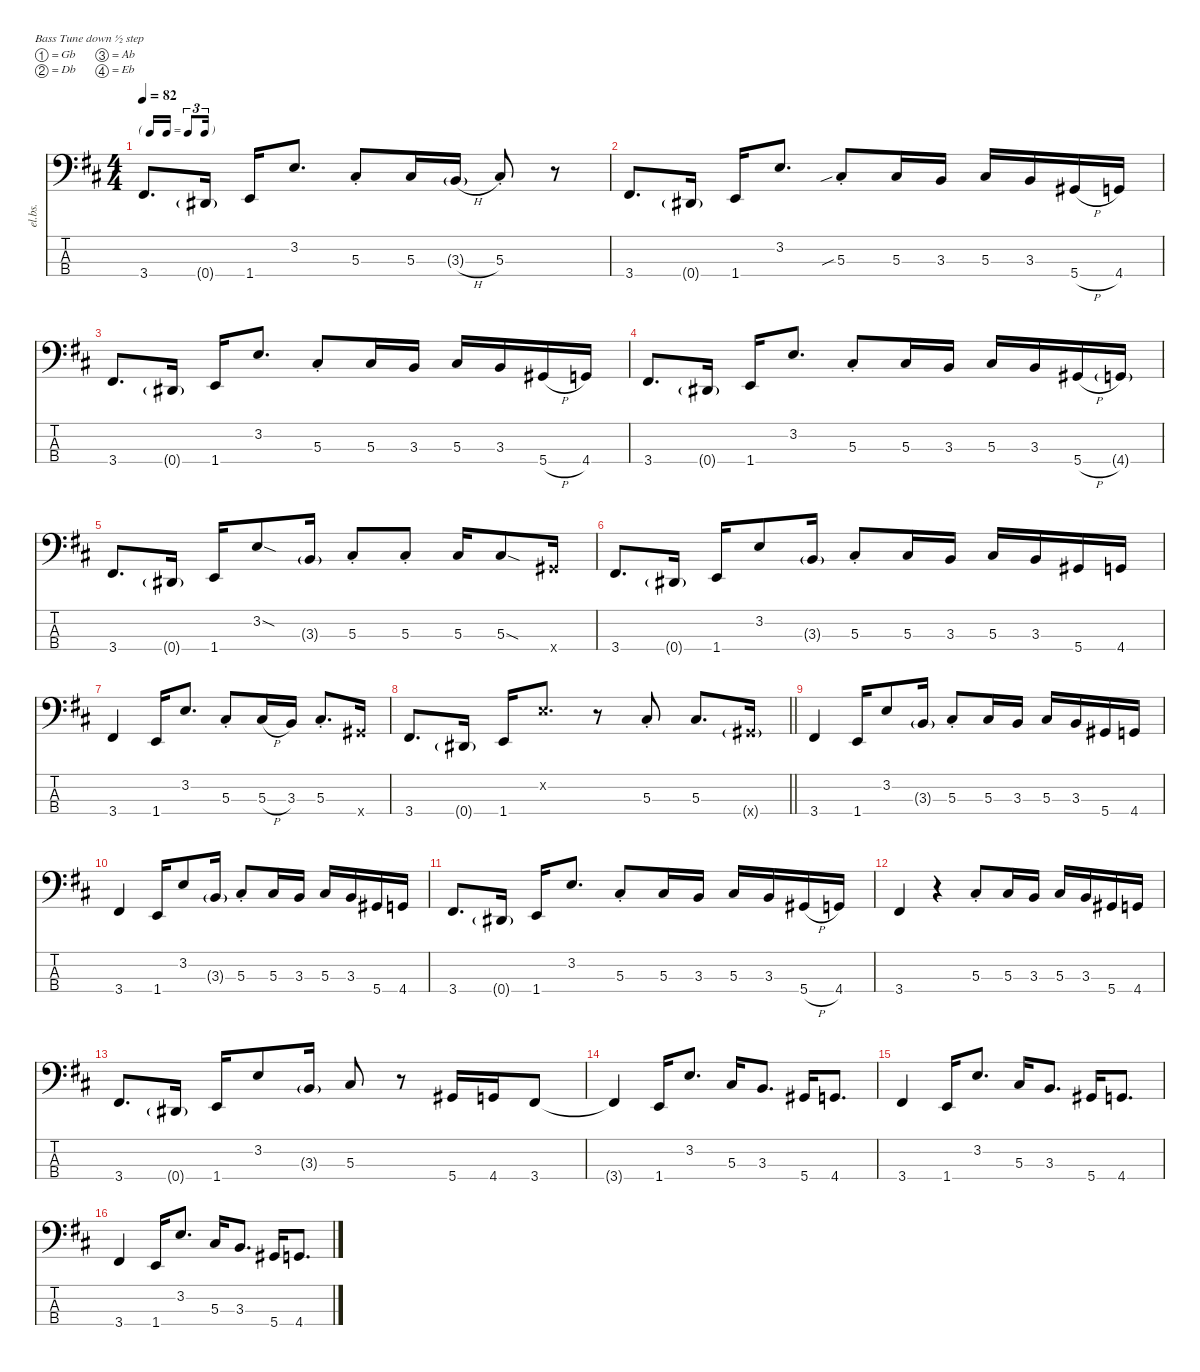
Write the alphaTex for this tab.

\defaultSystemsLayout 4
\hideDynamics
\bracketExtendMode nobrackets
\otherSystemsTrackNameOrientation horizontal
\track ("Billy" "el.bs.") {instrument electricbassfinger}
\staff {score tabs}
\tuning (Gb2 Db2 Ab1 Eb1)
\ts (4 4)
\tf triplet16th
\tempo 82
\clef f4
\ks d
3.4{acc #}.8{d dy mp beam Up} 0.4{g acc #}.16{dy mf beam Up} 1.4{acc forcenatural}.16{dy mp beam Up} 3.2{acc forcenatural}.8{d beam Up} 5.3{st acc #}.8{beam Up} 5.3{acc #}.16{beam Up} 3.3{h g acc forcenatural}.16{dy mf beam Up} 5.3{st acc #}.8{dy mp beam Up} r.8{beam Up} |
3.4{acc #}.8{d beam Up} 0.4{g acc #}.16{dy mf beam Up} 1.4{acc forcenatural}.16{dy mp beam Up} 3.2{acc forcenatural}.8{d beam Up} 5.3{sib st acc #}.8{beam Up} 5.3{acc #}.16{beam Up} 3.3{acc forcenatural}.16{beam Up} 5.3{acc #}.16{dy p beam Up} 3.3{acc forcenatural}.16{beam Up} 5.4{h acc #}.16{beam Up} 4.4{acc forcenatural}.16{beam Up} |
3.4{acc #}.8{d beam Up} 0.4{g acc #}.16{dy mp beam Up} 1.4{acc forcenatural}.16{dy p beam Up} 3.2{acc forcenatural}.8{d beam Up} 5.3{st acc #}.8{beam Up} 5.3{acc #}.16{beam Up} 3.3{acc forcenatural}.16{beam Up} 5.3{acc #}.16{beam Up} 3.3{acc forcenatural}.16{beam Up} 5.4{h acc #}.16{beam Up} 4.4{acc forcenatural}.16{beam Up} |
3.4{acc #}.8{d beam Up} 0.4{g acc #}.16{dy mp beam Up} 1.4{acc forcenatural}.16{dy p beam Up} 3.2{acc forcenatural}.8{d beam Up} 5.3{st acc #}.8{beam Up} 5.3{acc #}.16{beam Up} 3.3{acc forcenatural}.16{beam Up} 5.3{acc #}.16{beam Up} 3.3{acc forcenatural}.16{beam Up} 5.4{h acc #}.16{beam Up} 4.4{g acc forcenatural}.16{dy pp beam Up} |
3.4{acc #}.8{d dy mp beam Up} 0.4{g acc #}.16{dy mf beam Up} 1.4{acc forcenatural}.16{dy mp beam Up} 3.2{sod acc forcenatural}.8{beam Up} 3.3{g acc forcenatural}.16{dy pp beam Up} 5.3{st acc #}.8{dy mp beam Up} 5.3{st acc #}.8{beam Up} 5.3{acc #}.16{dy p beam Up} 5.3{sod acc #}.8{beam Up} 5.4{x acc #}.16{beam Up} |
3.4{acc #}.8{d beam Up} 0.4{g acc #}.16{dy mp beam Up} 1.4{acc forcenatural}.16{dy p beam Up} 3.2{acc forcenatural}.8{beam Up} 3.3{g acc forcenatural}.16{dy mp beam Up} 5.3{st acc #}.8{dy p beam Up} 5.3{acc #}.16{beam Up} 3.3{acc forcenatural}.16{beam Up} 5.3{acc #}.16{beam Up} 3.3{acc forcenatural}.16{beam Up} 5.4{acc #}.16{beam Up} 4.4{acc forcenatural}.16{beam Up} |
3.4{acc #}.4{beam Up} 1.4{acc forcenatural}.16{beam Up} 3.2{acc forcenatural}.8{d beam Up} 5.3{st acc #}.8{beam Up} 5.3{h acc #}.16{beam Up} 3.3{acc forcenatural}.16{beam Up} 5.3{st acc #}.8{d beam Up} 5.4{x acc #}.16{beam Up} |
\barLineRight lightlight
3.4{acc #}.8{d beam Up} 0.4{g acc #}.16{dy pp beam Up} 1.4{acc forcenatural}.16{dy p beam Up} 3.2{x acc forcenatural}.8{d beam Up} r.8{beam Up} 5.3{st acc #}.8{beam Up} 5.3{acc #}.8{d beam Up} 5.4{g x acc #}.16{dy pp beam Up} |
3.4{acc #}.4{dy p beam Up} 1.4{acc forcenatural}.16{beam Up} 3.2{acc forcenatural}.8{beam Up} 3.3{g acc forcenatural}.16{dy mp beam Up} 5.3{st acc #}.8{dy p beam Up} 5.3{acc #}.16{beam Up} 3.3{acc forcenatural}.16{beam Up} 5.3{acc #}.16{beam Up} 3.3{acc forcenatural}.16{beam Up} 5.4{acc #}.16{beam Up} 4.4{acc forcenatural}.16{beam Up} |
3.4{acc #}.4{dy f beam Up} 1.4{acc forcenatural}.16{beam Up} 3.2{acc forcenatural}.8{beam Up} 3.3{g acc forcenatural}.16{dy mf beam Up} 5.3{st acc #}.8{dy f beam Up} 5.3{acc #}.16{beam Up} 3.3{acc forcenatural}.16{beam Up} 5.3{acc #}.16{beam Up} 3.3{acc forcenatural}.16{beam Up} 5.4{acc #}.16{beam Up} 4.4{acc forcenatural}.16{beam Up} |
3.4{acc #}.8{d dy p beam Up} 0.4{g acc #}.16{dy mp beam Up} 1.4{acc forcenatural}.16{dy p beam Up} 3.2{acc forcenatural}.8{d beam Up} 5.3{st acc #}.8{beam Up} 5.3{acc #}.16{beam Up} 3.3{acc forcenatural}.16{beam Up} 5.3{acc #}.16{beam Up} 3.3{acc forcenatural}.16{beam Up} 5.4{h acc #}.16{beam Up} 4.4{acc forcenatural}.16{beam Up} |
3.4{acc #}.4{dy mp beam Up} r.4{beam Up} 5.3{st acc #}.8{beam Up} 5.3{acc #}.16{beam Up} 3.3{acc forcenatural}.16{beam Up} 5.3{acc #}.16{beam Up} 3.3{acc forcenatural}.16{beam Up} 5.4{acc #}.16{beam Up} 4.4{acc forcenatural}.16{beam Up} |
3.4{acc #}.8{d beam Up} 0.4{g acc #}.16{dy p beam Up} 1.4{acc forcenatural}.16{dy mp beam Up} 3.2{acc forcenatural}.8{beam Up} 3.3{g acc forcenatural}.16{dy p beam Up} 5.3{acc #}.8{dy mp beam Up} r.8{beam Up} 5.4{acc #}.16{beam Up} 4.4{acc forcenatural}.16{beam Up} 3.4{acc #}.8{beam Up} |
3.4{t acc #}.4{dy f beam Up} 1.4{acc forcenatural}.16{dy mp beam Up} 3.2{acc forcenatural}.8{d beam Up} 5.3{acc #}.16{beam Up} 3.3{acc forcenatural}.8{d beam Up} 5.4{acc #}.16{beam Up} 4.4{acc forcenatural}.8{d beam Up} |
3.4{acc #}.4{dy f beam Up} 1.4{acc forcenatural}.16{dy mp beam Up} 3.2{acc forcenatural}.8{d beam Up} 5.3{acc #}.16{beam Up} 3.3{acc forcenatural}.8{d beam Up} 5.4{acc #}.16{beam Up} 4.4{acc forcenatural}.8{d beam Up} |
3.4{acc #}.4{dy mf beam Up} 1.4{acc forcenatural}.16{beam Up} 3.2{acc forcenatural}.8{d beam Up} 5.3{acc #}.16{beam Up} 3.3{acc forcenatural}.8{d beam Up} 5.4{acc #}.16{beam Up} 4.4{acc forcenatural}.8{d beam Up}
